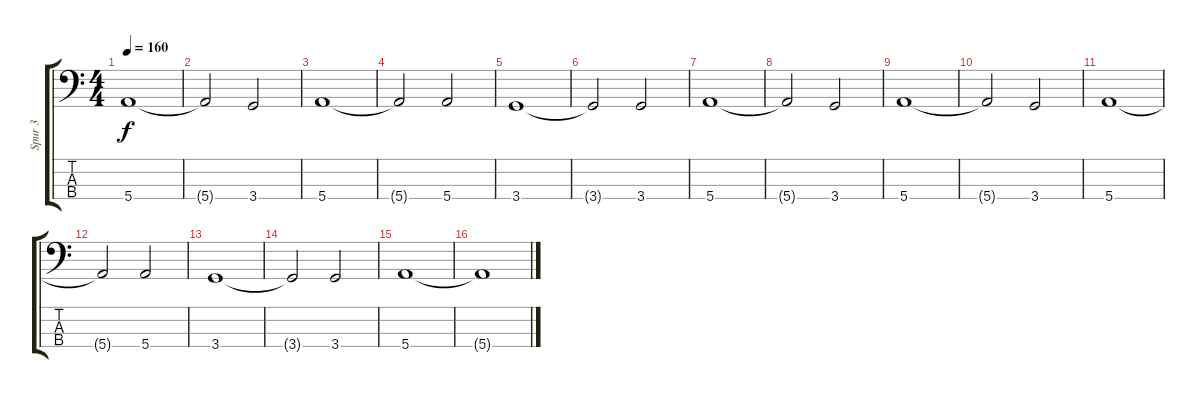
\track ("Spur 3" "Spur 3") {instrument electricbasspick}
\staff {score tabs}
\tuning (G2 D2 A1 E1) {hide}
\ts (4 4)
\tempo 160
\clef f4
\ks c
5.4.1{dy f} |
5.4{t}.2 3.4.2 |
5.4.1 |
5.4{t}.2 5.4.2 |
3.4.1 |
3.4{t}.2 3.4.2 |
5.4.1 |
5.4{t}.2 3.4.2 |
5.4.1 |
5.4{t}.2 3.4.2 |
5.4.1 |
5.4{t}.2 5.4.2 |
3.4.1 |
3.4{t}.2 3.4.2 |
5.4.1 |
5.4{t}.1
